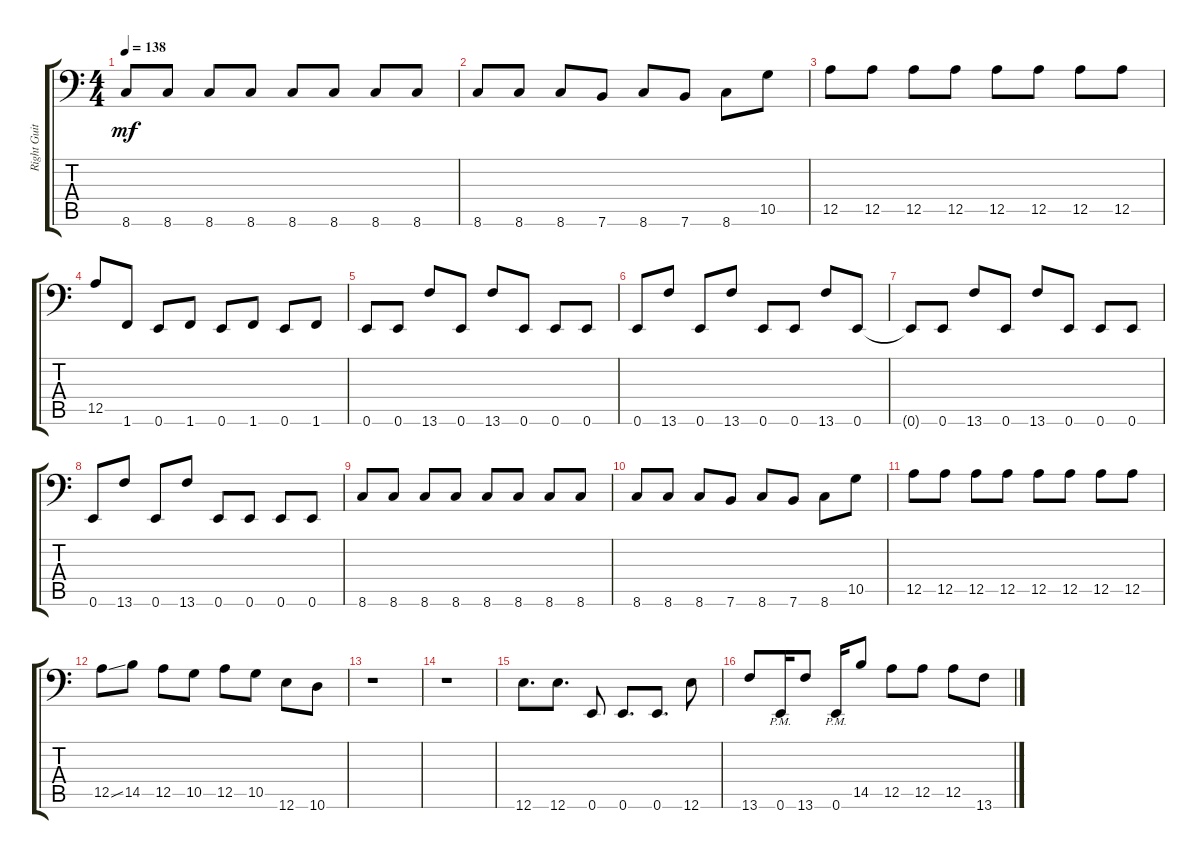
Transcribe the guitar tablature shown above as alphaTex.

\track ("Right Guitar" "Right Guit") {instrument distortionguitar}
\staff {score tabs}
\tuning (E3 B2 G2 D2 A1 E1) {hide}
\ts (4 4)
\tempo 138
\clef f4
\ks c
8.6.8{dy mf} 8.6.8 8.6.8 8.6.8 8.6.8 8.6.8 8.6.8 8.6.8 |
8.6.8 8.6.8 8.6.8 7.6.8 8.6.8 7.6.8 8.6.8 10.5.8 |
12.5.8 12.5.8 12.5.8 12.5.8 12.5.8 12.5.8 12.5.8 12.5.8 |
12.5.8 1.6.8 0.6.8 1.6.8 0.6.8 1.6.8 0.6.8 1.6.8 |
0.6.8 0.6.8 13.6.8 0.6.8 13.6.8 0.6.8 0.6.8 0.6.8 |
0.6.8 13.6.8 0.6.8 13.6.8 0.6.8 0.6.8 13.6.8 0.6.8 |
0.6{t}.8 0.6.8 13.6.8 0.6.8 13.6.8 0.6.8 0.6.8 0.6.8 |
0.6.8 13.6.8 0.6.8 13.6.8 0.6.8 0.6.8 0.6.8 0.6.8 |
8.6.8 8.6.8 8.6.8 8.6.8 8.6.8 8.6.8 8.6.8 8.6.8 |
8.6.8 8.6.8 8.6.8 7.6.8 8.6.8 7.6.8 8.6.8 10.5.8 |
12.5.8 12.5.8 12.5.8 12.5.8 12.5.8 12.5.8 12.5.8 12.5.8 |
12.5{ss}.8 14.5.8 12.5.8 10.5.8 12.5.8 10.5.8 12.6.8 10.6.8 |
r.1 |
r.1 |
12.6.8{d} 12.6.8{d} 0.6.8 0.6.8{d} 0.6.8{d} 12.6.8 |
13.6.8 0.6{pm}.16 13.6.8 0.6{pm}.16 14.5.8 12.5.8 12.5.8 12.5.8 13.6.8
